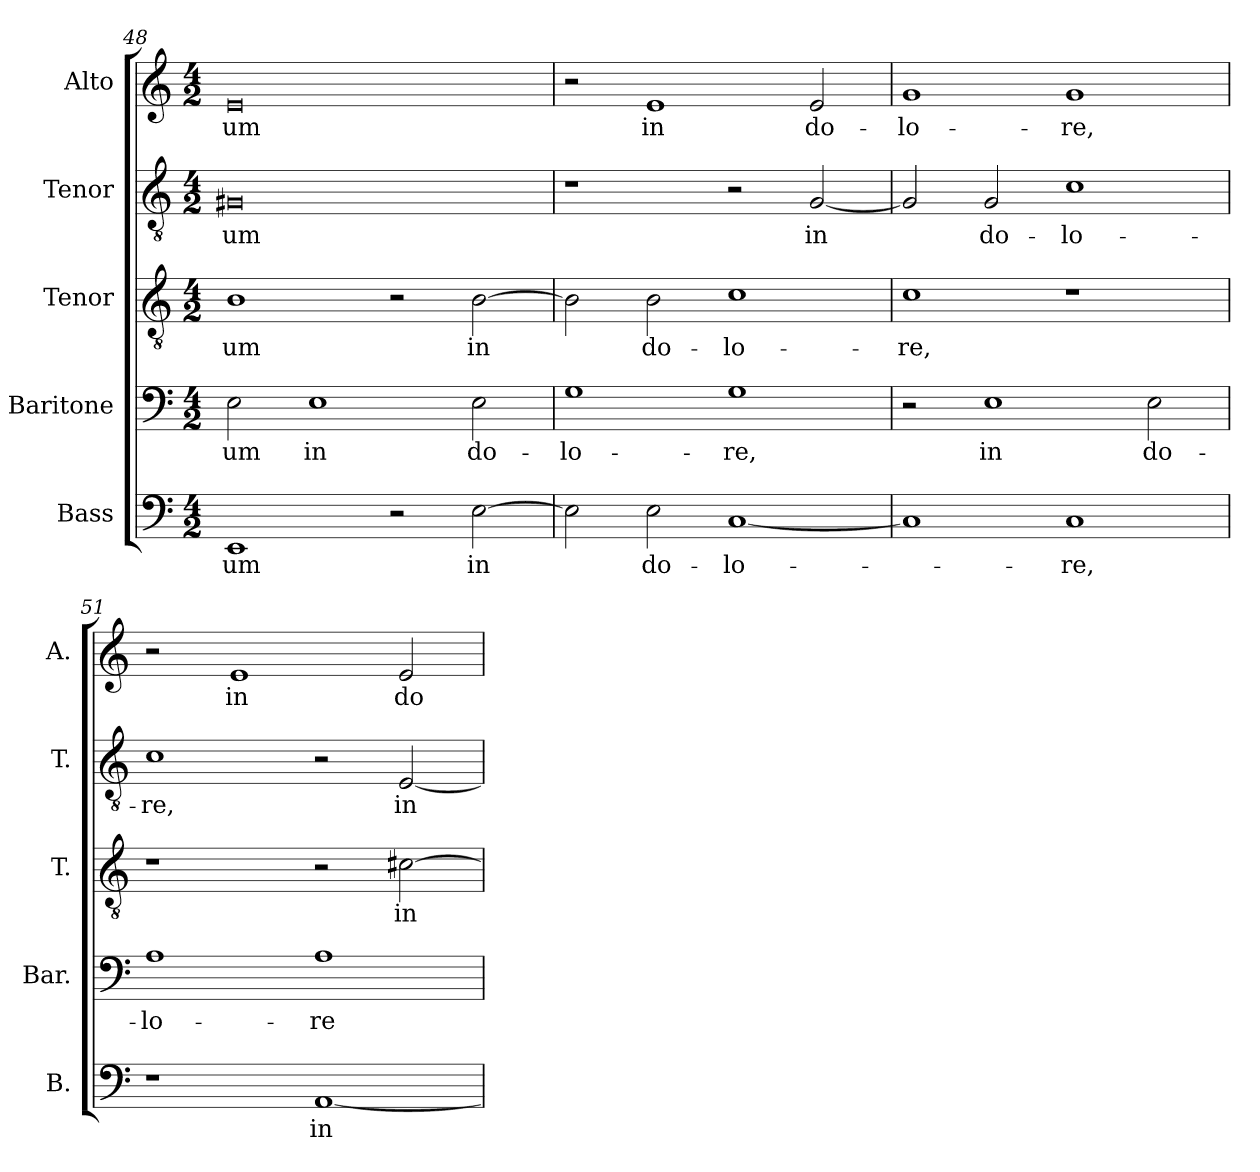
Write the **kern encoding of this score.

**kern	**text	**kern	**text	**kern	**text	**kern	**text	**kern	**text
*part5	*part5	*part4	*part4	*part3	*part3	*part2	*part2	*part1	*part1
*staff5	*staff5	*staff4	*staff4	*staff3	*staff3	*staff2	*staff2	*staff1	*staff1
*I"Bass	*	*I"Baritone	*	*I"Tenor	*	*I"Tenor	*	*I"Alto	*
*I'B.	*	*I'Bar.	*	*I'T.	*	*I'T.	*	*I'A.	*
!!LO:PB:g=z
*clefF4	*	*clefF4	*	*clefGv2	*	*clefGv2	*	*clefG2	*
*	*	*	*	*ITrd7c12	*	*ITrd7c12	*	*	*
*k[]	*	*k[]	*	*k[]	*	*k[]	*	*k[]	*
*C:	*	*C:	*	*C:	*	*C:	*	*C:	*
*M4/2	*	*M4/2	*	*M4/2	*	*M4/2	*	*M4/2	*
=48	=48	=48	=48	=48	=48	=48	=48	=48	=48
!	!LO:LY:b:color=#000000	!	!	!	!	!	!	!	!
!	!	!	!LO:LY:b:color=#000000	!	!	!	!	!	!
!	!	!	!	!	!LO:LY:b:color=#000000	!	!	!	!
!	!	!	!	!	!	!	!LO:LY:b:color=#000000	!	!
!	!	!	!	!	!	!	!	!	!LO:LY:b:color=#000000
1EEi	-um	2Ei\	-um	1BBi	-um	0GG#Xi	-um	0ei	-um
!	!	!	!LO:LY:b:color=#000000	!	!	!	!	!	!
.	.	1Ei	in	.	.	.	.	.	.
2r	.	.	.	2r	.	.	.	.	.
!	!LO:LY:b:color=#000000	!	!	!	!	!	!	!	!
!	!	!	!LO:LY:b:color=#000000	!	!	!	!	!	!
!	!	!	!	!	!LO:LY:b:color=#000000	!	!	!	!
[2Ei\	in	2Ei\	do-	[2BBi\	in	.	.	.	.
=49	=49	=49	=49	=49	=49	=49	=49	=49	=49
!	!	!	!LO:LY:b:color=#000000	!	!	!	!	!	!
2Ei\]	.	1Gi	-lo-	2BBi\]	.	1r	.	2r	.
!	!LO:LY:b:color=#000000	!	!	!	!	!	!	!	!
!	!	!	!	!	!LO:LY:b:color=#000000	!	!	!	!
!	!	!	!	!	!	!	!	!	!LO:LY:b:color=#000000
2Ei\	do-	.	.	2BBi\	do-	.	.	1ei	in
!	!LO:LY:b:color=#000000	!	!	!	!	!	!	!	!
!	!	!	!LO:LY:b:color=#000000	!	!	!	!	!	!
!	!	!	!	!	!LO:LY:b:color=#000000	!	!	!	!
[1Ci	-lo-	1Gi	-re,	1Ci	-lo-	2r	.	.	.
!	!	!	!	!	!	!	!LO:LY:b:color=#000000	!	!
!	!	!	!	!	!	!	!	!	!LO:LY:b:color=#000000
.	.	.	.	.	.	[2GGi/	in	2ei/	do-
=50	=50	=50	=50	=50	=50	=50	=50	=50	=50
!	!	!	!	!	!LO:LY:b:color=#000000	!	!	!	!
!	!	!	!	!	!	!	!	!	!LO:LY:b:color=#000000
1Ci]	.	2r	.	1Ci	-re,	2GGi/]	.	1gi	-lo-
!	!	!	!LO:LY:b:color=#000000	!	!	!	!	!	!
!	!	!	!	!	!	!	!LO:LY:b:color=#000000	!	!
.	.	1Ei	in	.	.	2GGi/	do-	.	.
!	!LO:LY:b:color=#000000	!	!	!	!	!	!	!	!
!	!	!	!	!	!	!	!LO:LY:b:color=#000000	!	!
!	!	!	!	!	!	!	!	!	!LO:LY:b:color=#000000
1Ci	-re,	.	.	1r	.	1Ci	-lo-	1gi	-re,
!	!	!	!LO:LY:b:color=#000000	!	!	!	!	!	!
.	.	2Ei\	do-	.	.	.	.	.	.
=51	=51	=51	=51	=51	=51	=51	=51	=51	=51
!	!	!	!LO:LY:b:color=#000000	!	!	!	!	!	!
!	!	!	!	!	!	!	!LO:LY:b:color=#000000	!	!
1r	.	1Ai	-lo-	1r	.	1Ci	-re,	2r	.
!	!	!	!	!	!	!	!	!	!LO:LY:b:color=#000000
.	.	.	.	.	.	.	.	1ei	in
!	!LO:LY:b:color=#000000	!	!	!	!	!	!	!	!
!	!	!	!LO:LY:b:color=#000000	!	!	!	!	!	!
[1AAi	in	1Ai	-re	2r	.	2r	.	.	.
!	!	!	!	!	!LO:LY:b:color=#000000	!	!	!	!
!	!	!	!	!	!	!	!LO:LY:b:color=#000000	!	!
!	!	!	!	!	!	!	!	!	!LO:LY:b:color=#000000
.	.	.	.	[2C#Xi\	in	[2EEi/	in	2ei/	do-
=	=	=	=	=	=	=	=	=	=
*-	*-	*-	*-	*-	*-	*-	*-	*-	*-
